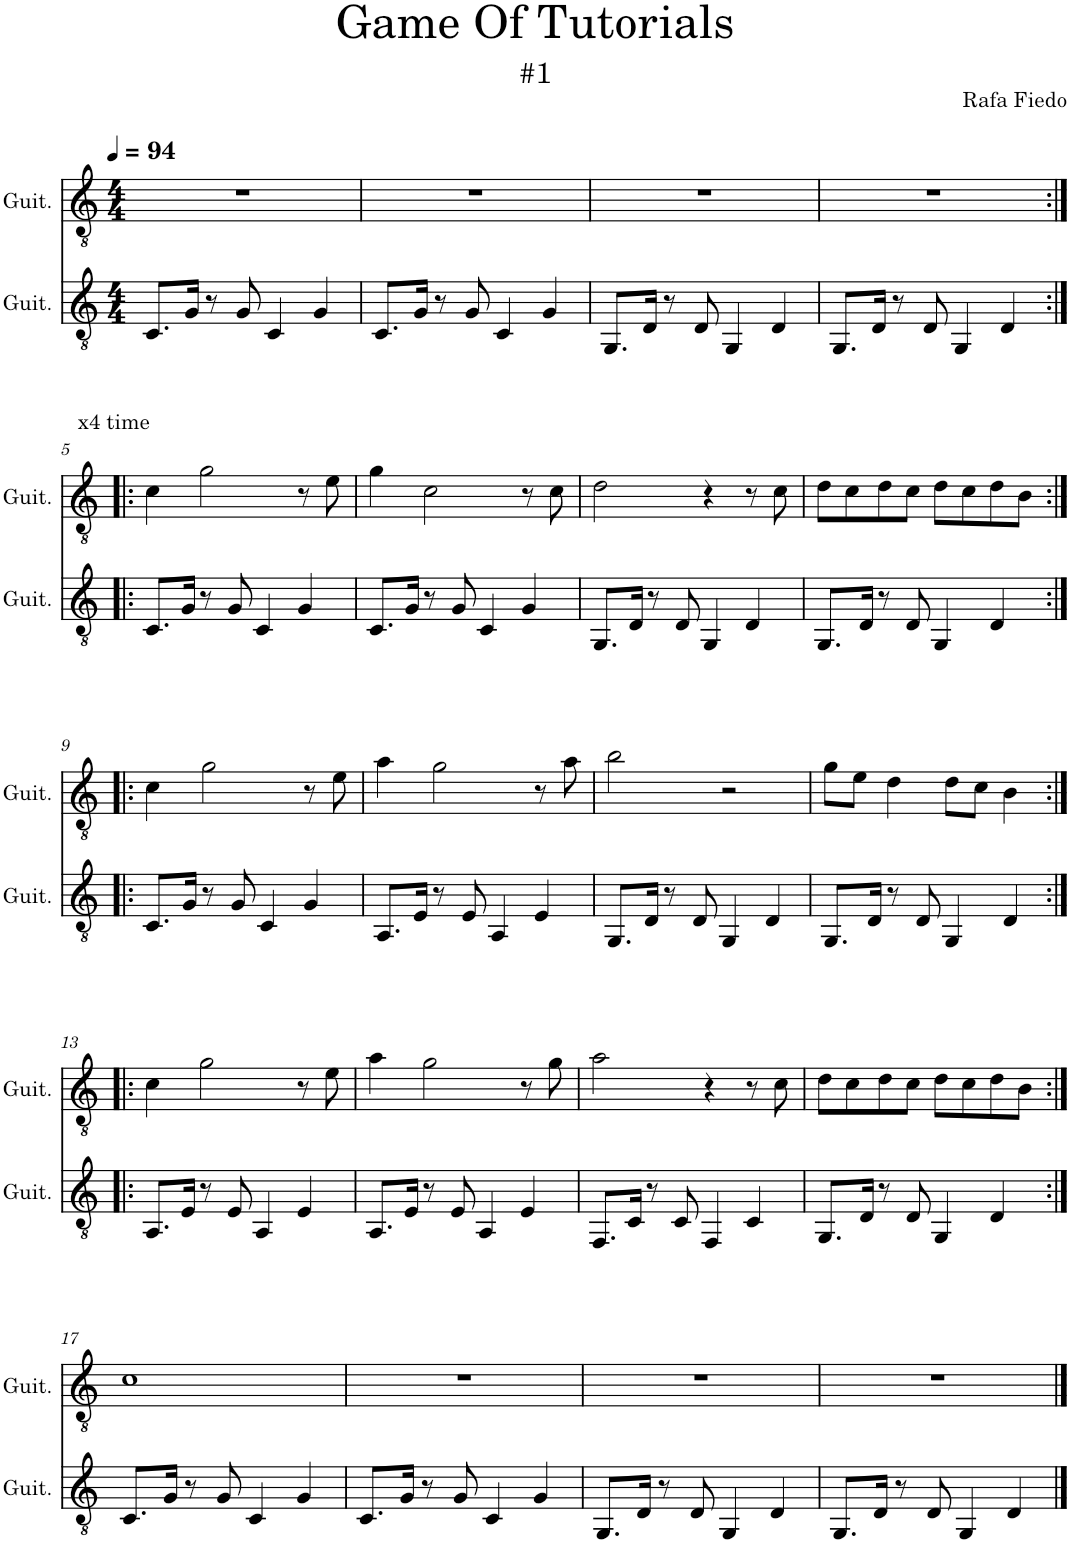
**kern	**kern
*part2	*part1
*staff2	*staff1
*I"Acoustic Guitar	*I"Classical Guitar
*I'Guit.	*I'Guit.
*clefGv2	*clefGv2
*k[]	*k[]
*M4/4	*M4/4
*MM94	*MM94
=1	=1
8.C/L	1r
16G/Jk	.
8r	.
8G/	.
4C/	.
4G/	.
=2	=2
8.C/L	1r
16G/Jk	.
8r	.
8G/	.
4C/	.
4G/	.
=3	=3
8.GG/L	1r
16D/Jk	.
8r	.
8D/	.
4GG/	.
4D/	.
=4	=4
8.GG/L	1r
16D/Jk	.
8r	.
8D/	.
4GG/	.
4D/	.
!!LO:LB:g=z
=5:|!|:	=5:|!|:
!	!LO:TX:a:t=x4 time
8.C/L	4c\
16G/Jk	.
8r	2g\
8G/	.
4C/	.
4G/	8r
.	8e\
=6	=6
8.C/L	4g\
16G/Jk	.
8r	2c\
8G/	.
4C/	.
4G/	8r
.	8c\
=7	=7
8.GG/L	2d\
16D/Jk	.
8r	.
8D/	.
4GG/	4r
4D/	8r
.	8c\
=8	=8
8.GG/L	8d\L
.	8c\
16D/Jk	.
8r	8d\
8D/	8c\J
4GG/	8d\L
.	8c\
4D/	8d\
.	8B\J
!!LO:LB:g=z
=9:|!|:	=9:|!|:
8.C/L	4c\
16G/Jk	.
8r	2g\
8G/	.
4C/	.
4G/	8r
.	8e\
=10	=10
8.AA/L	4a\
16E/Jk	.
8r	2g\
8E/	.
4AA/	.
4E/	8r
.	8a\
=11	=11
8.GG/L	2b\
16D/Jk	.
8r	.
8D/	.
4GG/	2r
4D/	.
=12	=12
8.GG/L	8g\L
.	8e\J
16D/Jk	.
8r	4d\
8D/	.
4GG/	8d\L
.	8c\J
4D/	4B\
!!LO:LB:g=z
=13:|!|:	=13:|!|:
8.AA/L	4c\
16E/Jk	.
8r	2g\
8E/	.
4AA/	.
4E/	8r
.	8e\
=14	=14
8.AA/L	4a\
16E/Jk	.
8r	2g\
8E/	.
4AA/	.
4E/	8r
.	8g\
=15	=15
8.FF/L	2a\
16C/Jk	.
8r	.
8C/	.
4FF/	4r
4C/	8r
.	8c\
=16	=16
8.GG/L	8d\L
.	8c\
16D/Jk	.
8r	8d\
8D/	8c\J
4GG/	8d\L
.	8c\
4D/	8d\
.	8B\J
!!LO:LB:g=z
=17:|!	=17:|!
8.C/L	1c
16G/Jk	.
8r	.
8G/	.
4C/	.
4G/	.
=18	=18
8.C/L	1r
16G/Jk	.
8r	.
8G/	.
4C/	.
4G/	.
=19	=19
8.GG/L	1r
16D/Jk	.
8r	.
8D/	.
4GG/	.
4D/	.
=20	=20
8.GG/L	1r
16D/Jk	.
8r	.
8D/	.
4GG/	.
4D/	.
==	==
*-	*-
